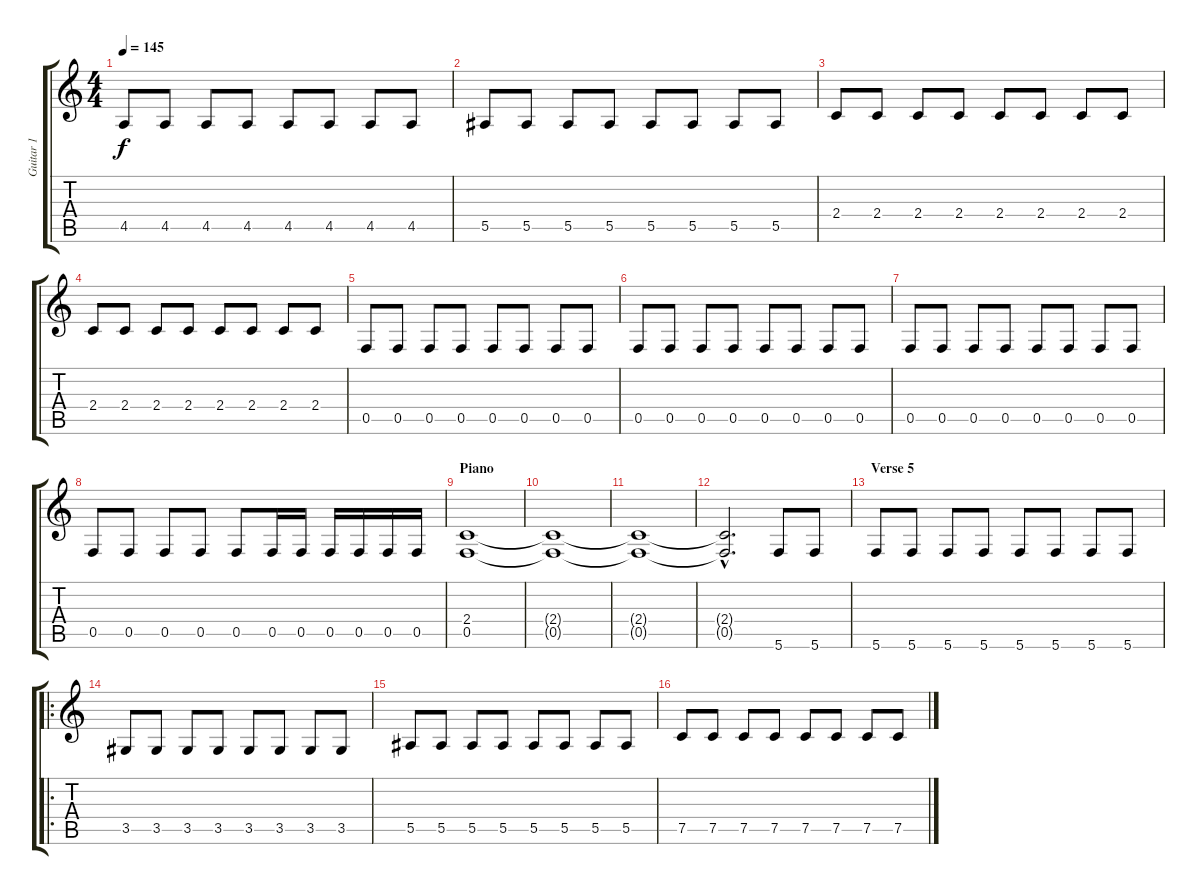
\track ("Guitar 1" "Guitar 1") {instrument distortionguitar}
\staff {score tabs}
\tuning (C4 G3 Eb3 Bb2 F2 C2) {hide}
\ts (4 4)
\tempo 145
\clef g2
\ks c
4.5.8{dy f} 4.5.8 4.5.8 4.5.8 4.5.8 4.5.8 4.5.8 4.5.8 |
5.5.8 5.5.8 5.5.8 5.5.8 5.5.8 5.5.8 5.5.8 5.5.8 |
2.4.8 2.4.8 2.4.8 2.4.8 2.4.8 2.4.8 2.4.8 2.4.8 |
2.4.8 2.4.8 2.4.8 2.4.8 2.4.8 2.4.8 2.4.8 2.4.8 |
0.5.8{volume 16} 0.5.8 0.5.8 0.5.8 0.5.8 0.5.8 0.5.8 0.5.8 |
0.5.8 0.5.8 0.5.8 0.5.8 0.5.8 0.5.8 0.5.8 0.5.8 |
0.5.8 0.5.8 0.5.8 0.5.8 0.5.8 0.5.8 0.5.8 0.5.8 |
0.5.8 0.5.8 0.5.8 0.5.8 0.5.8 0.5.16 0.5.16 0.5.16 0.5.16 0.5.16 0.5.16 |
\section ("" "Piano")
(2.4 0.5).1 |
(2.4{t} 0.5{t}).1 |
(2.4{t} 0.5{t}).1 |
(2.4{hac t} 0.5{hac t}).2{d} 5.6.8 5.6.8 |
\section ("" "Verse 5")
5.6.8 5.6.8 5.6.8 5.6.8 5.6.8 5.6.8 5.6.8 5.6.8 |
\ro
3.5.8 3.5.8 3.5.8 3.5.8 3.5.8 3.5.8 3.5.8 3.5.8 |
5.5.8 5.5.8 5.5.8 5.5.8 5.5.8 5.5.8 5.5.8 5.5.8 |
7.5.8 7.5.8 7.5.8 7.5.8 7.5.8 7.5.8 7.5.8 7.5.8
